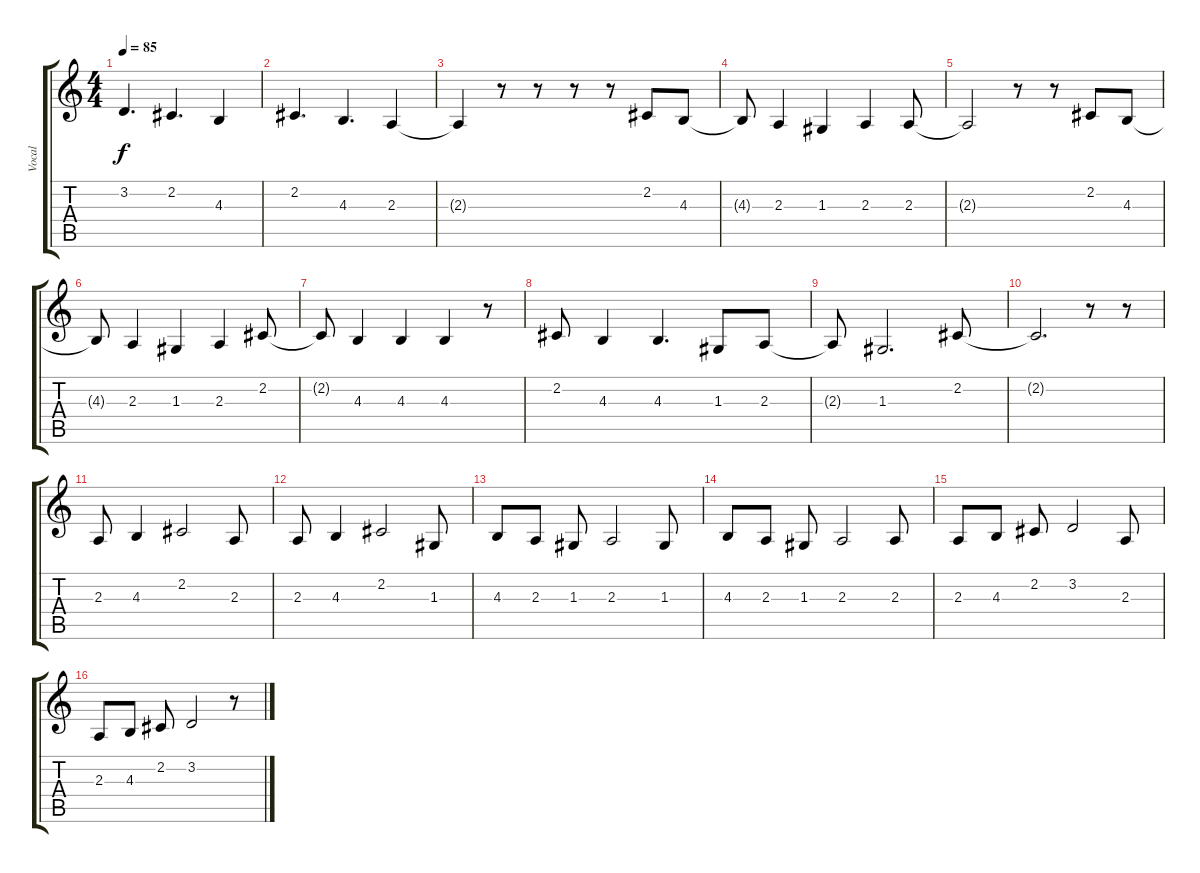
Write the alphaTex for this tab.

\track ("Vocal" "Vocal") {instrument pad1newage}
\staff {score tabs}
\tuning (E4 B3 G3 D3 A2 D2) {hide}
\ts (4 4)
\tempo 85
\clef g2
\ks c
3.2.4{d dy f} 2.2.4{d} 4.3.4 |
2.2.4{d} 4.3.4{d} 2.3.4 |
2.3{t}.4 r.8 r.8 r.8 r.8 2.2.8 4.3.8 |
4.3{t}.8 2.3.4 1.3.4 2.3.4 2.3.8 |
2.3{t}.2 r.8 r.8 2.2.8 4.3.8 |
4.3{t}.8 2.3.4 1.3.4 2.3.4 2.2.8 |
2.2{t}.8 4.3.4 4.3.4 4.3.4 r.8 |
2.2.8 4.3.4 4.3.4{d} 1.3.8 2.3.8 |
2.3{t}.8 1.3.2{d} 2.2.8 |
2.2{t}.2{d} r.8 r.8 |
2.3.8 4.3.4 2.2.2 2.3.8 |
2.3.8 4.3.4 2.2.2 1.3.8 |
4.3.8 2.3.8 1.3.8 2.3.2 1.3.8 |
4.3.8 2.3.8 1.3.8 2.3.2 2.3.8 |
2.3.8 4.3.8 2.2.8 3.2.2 2.3.8 |
2.3.8 4.3.8 2.2.8 3.2.2 r.8
